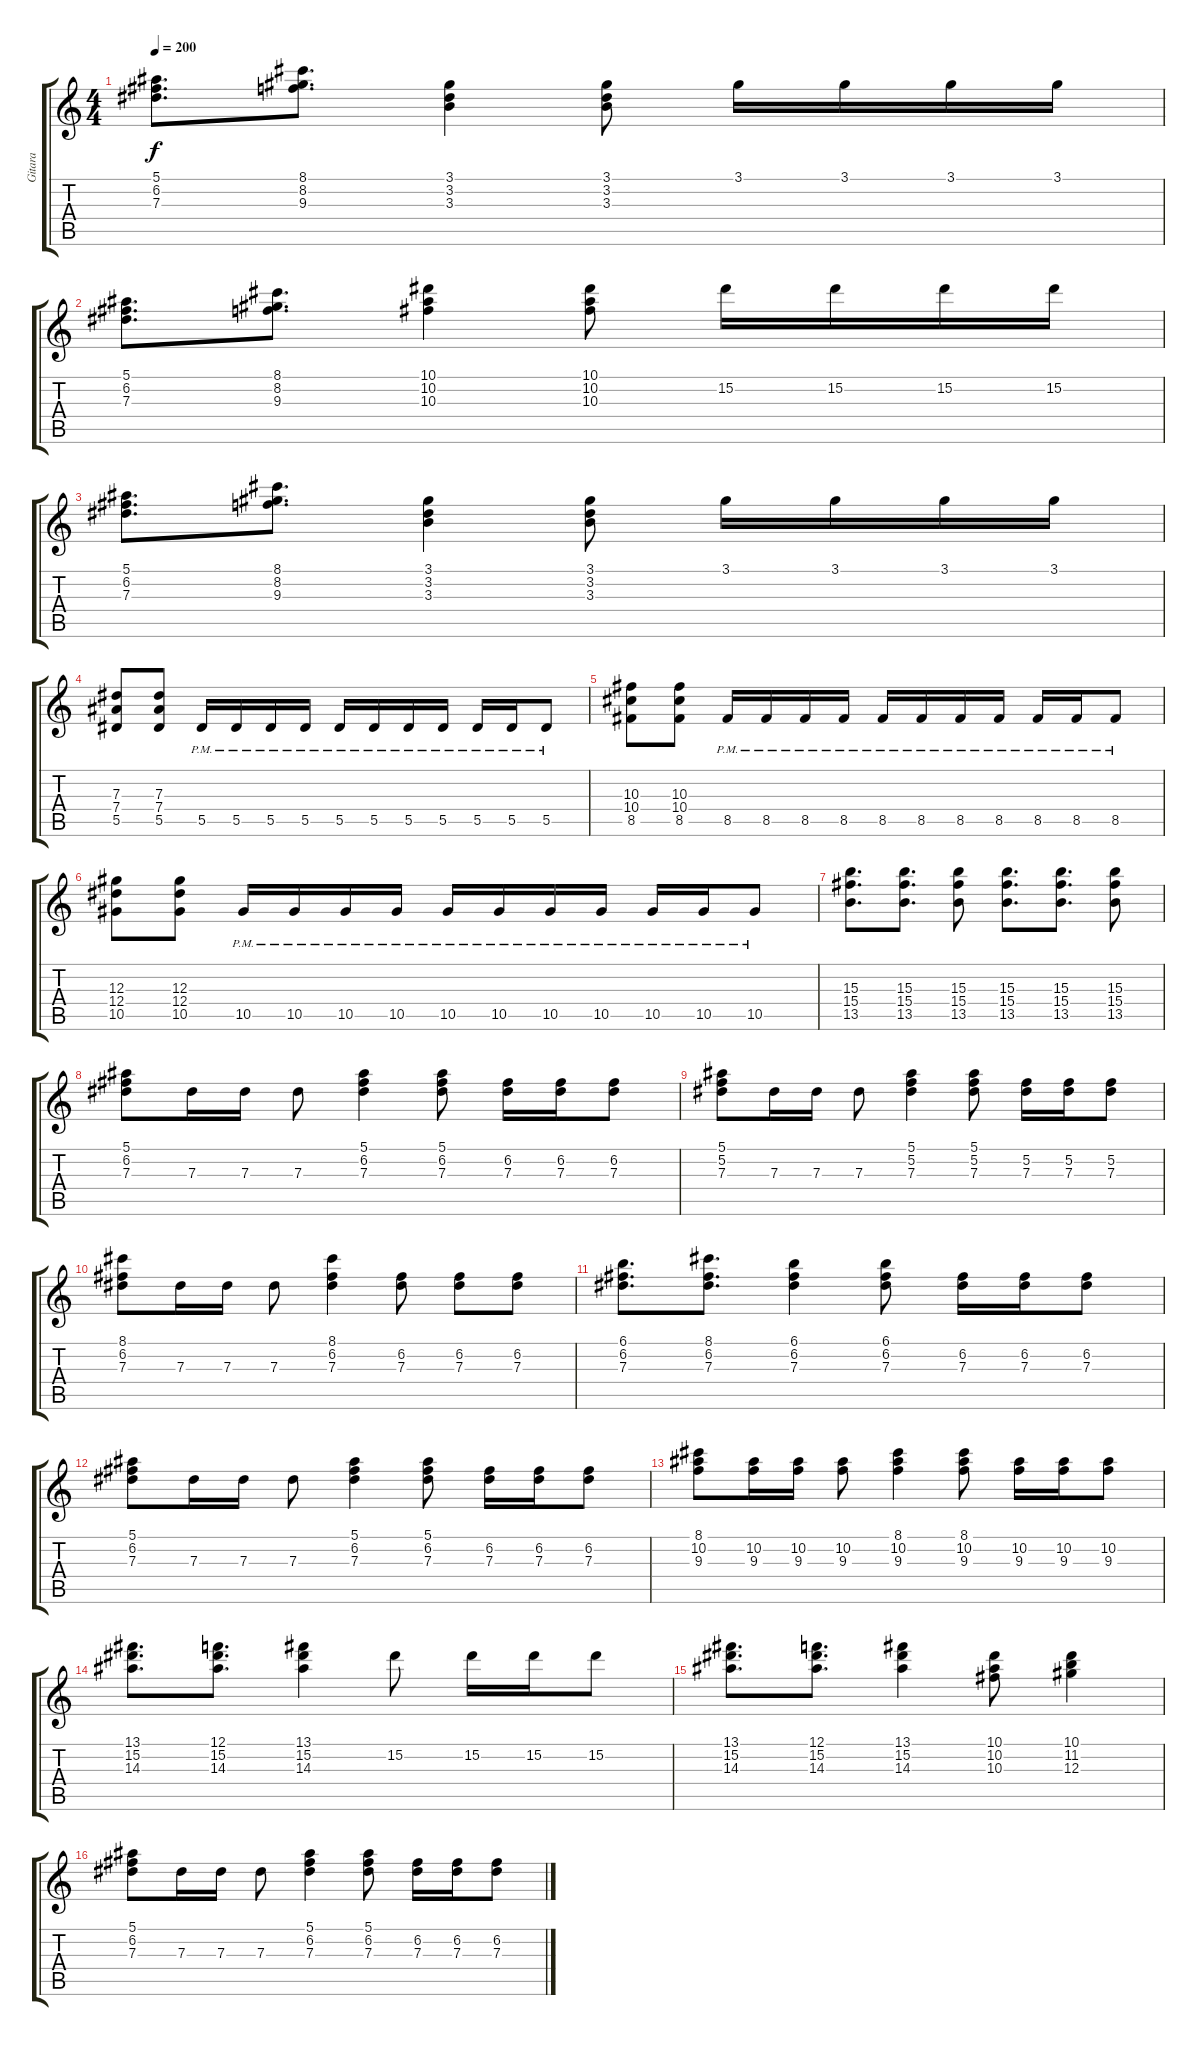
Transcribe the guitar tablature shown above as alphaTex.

\track ("Gitara" "Gitara") {instrument overdrivenguitar}
\staff {score tabs}
\tuning (F4 C4 Ab3 Eb3 Bb2 F2) {hide}
\ts (4 4)
\tempo 200
\clef g2
\ks c
(5.1 6.2 7.3).8{d dy f} (8.1 8.2 9.3).8{d} (3.1 3.2 3.3).4 (3.1 3.2 3.3).8 3.1.16 3.1.16 3.1.16 3.1.16 |
(5.1 6.2 7.3).8{d} (8.1 8.2 9.3).8{d} (10.1 10.2 10.3).4 (10.1 10.2 10.3).8 15.2.16 15.2.16 15.2.16 15.2.16 |
(5.1 6.2 7.3).8{d} (8.1 8.2 9.3).8{d} (3.1 3.2 3.3).4 (3.1 3.2 3.3).8 3.1.16 3.1.16 3.1.16 3.1.16 |
(7.3 7.4 5.5).8 (7.3 7.4 5.5).8 5.5{pm}.16 5.5{pm}.16 5.5{pm}.16 5.5{pm}.16 5.5{pm}.16 5.5{pm}.16 5.5{pm}.16 5.5{pm}.16 5.5{pm}.16 5.5{pm}.16 5.5{pm}.8 |
(10.3 10.4 8.5).8 (10.3 10.4 8.5).8 8.5{pm}.16 8.5{pm}.16 8.5{pm}.16 8.5{pm}.16 8.5{pm}.16 8.5{pm}.16 8.5{pm}.16 8.5{pm}.16 8.5{pm}.16 8.5{pm}.16 8.5{pm}.8 |
(12.3 12.4 10.5).8 (12.3 12.4 10.5).8 10.5{pm}.16 10.5{pm}.16 10.5{pm}.16 10.5{pm}.16 10.5{pm}.16 10.5{pm}.16 10.5{pm}.16 10.5{pm}.16 10.5{pm}.16 10.5{pm}.16 10.5{pm}.8 |
(15.3 15.4 13.5).8{d} (15.3 15.4 13.5).8{d} (15.3 15.4 13.5).8 (15.3 15.4 13.5).8{d} (15.3 15.4 13.5).8{d} (15.3 15.4 13.5).8 |
(5.1 6.2 7.3).8 7.3.16 7.3.16 7.3.8 (5.1 6.2 7.3).4 (5.1 6.2 7.3).8 (6.2 7.3).16 (6.2 7.3).16 (6.2 7.3).8 |
(5.1 5.2 7.3).8 7.3.16 7.3.16 7.3.8 (5.1 5.2 7.3).4 (5.1 5.2 7.3).8 (5.2 7.3).16 (5.2 7.3).16 (5.2 7.3).8 |
(8.1 6.2 7.3).8 7.3.16 7.3.16 7.3.8 (8.1 6.2 7.3).4 (6.2 7.3).8 (6.2 7.3).8 (6.2 7.3).8 |
(6.1 6.2 7.3).8{d} (8.1 6.2 7.3).8{d} (6.1 6.2 7.3).4 (6.1 6.2 7.3).8 (6.2 7.3).16 (6.2 7.3).16 (6.2 7.3).8 |
(5.1 6.2 7.3).8 7.3.16 7.3.16 7.3.8 (5.1 6.2 7.3).4 (5.1 6.2 7.3).8 (6.2 7.3).16 (6.2 7.3).16 (6.2 7.3).8 |
(8.1 10.2 9.3).8 (10.2 9.3).16 (10.2 9.3).16 (10.2 9.3).8 (8.1 10.2 9.3).4 (8.1 10.2 9.3).8 (10.2 9.3).16 (10.2 9.3).16 (10.2 9.3).8 |
(13.1 15.2 14.3).8{d} (12.1 15.2 14.3).8{d} (13.1 15.2 14.3).4 15.2.8 15.2.16 15.2.16 15.2.8 |
(13.1 15.2 14.3).8{d} (12.1 15.2 14.3).8{d} (13.1 15.2 14.3).4 (10.1 10.2 10.3).8 (10.1 11.2 12.3).4 |
(5.1 6.2 7.3).8 7.3.16 7.3.16 7.3.8 (5.1 6.2 7.3).4 (5.1 6.2 7.3).8 (6.2 7.3).16 (6.2 7.3).16 (6.2 7.3).8
